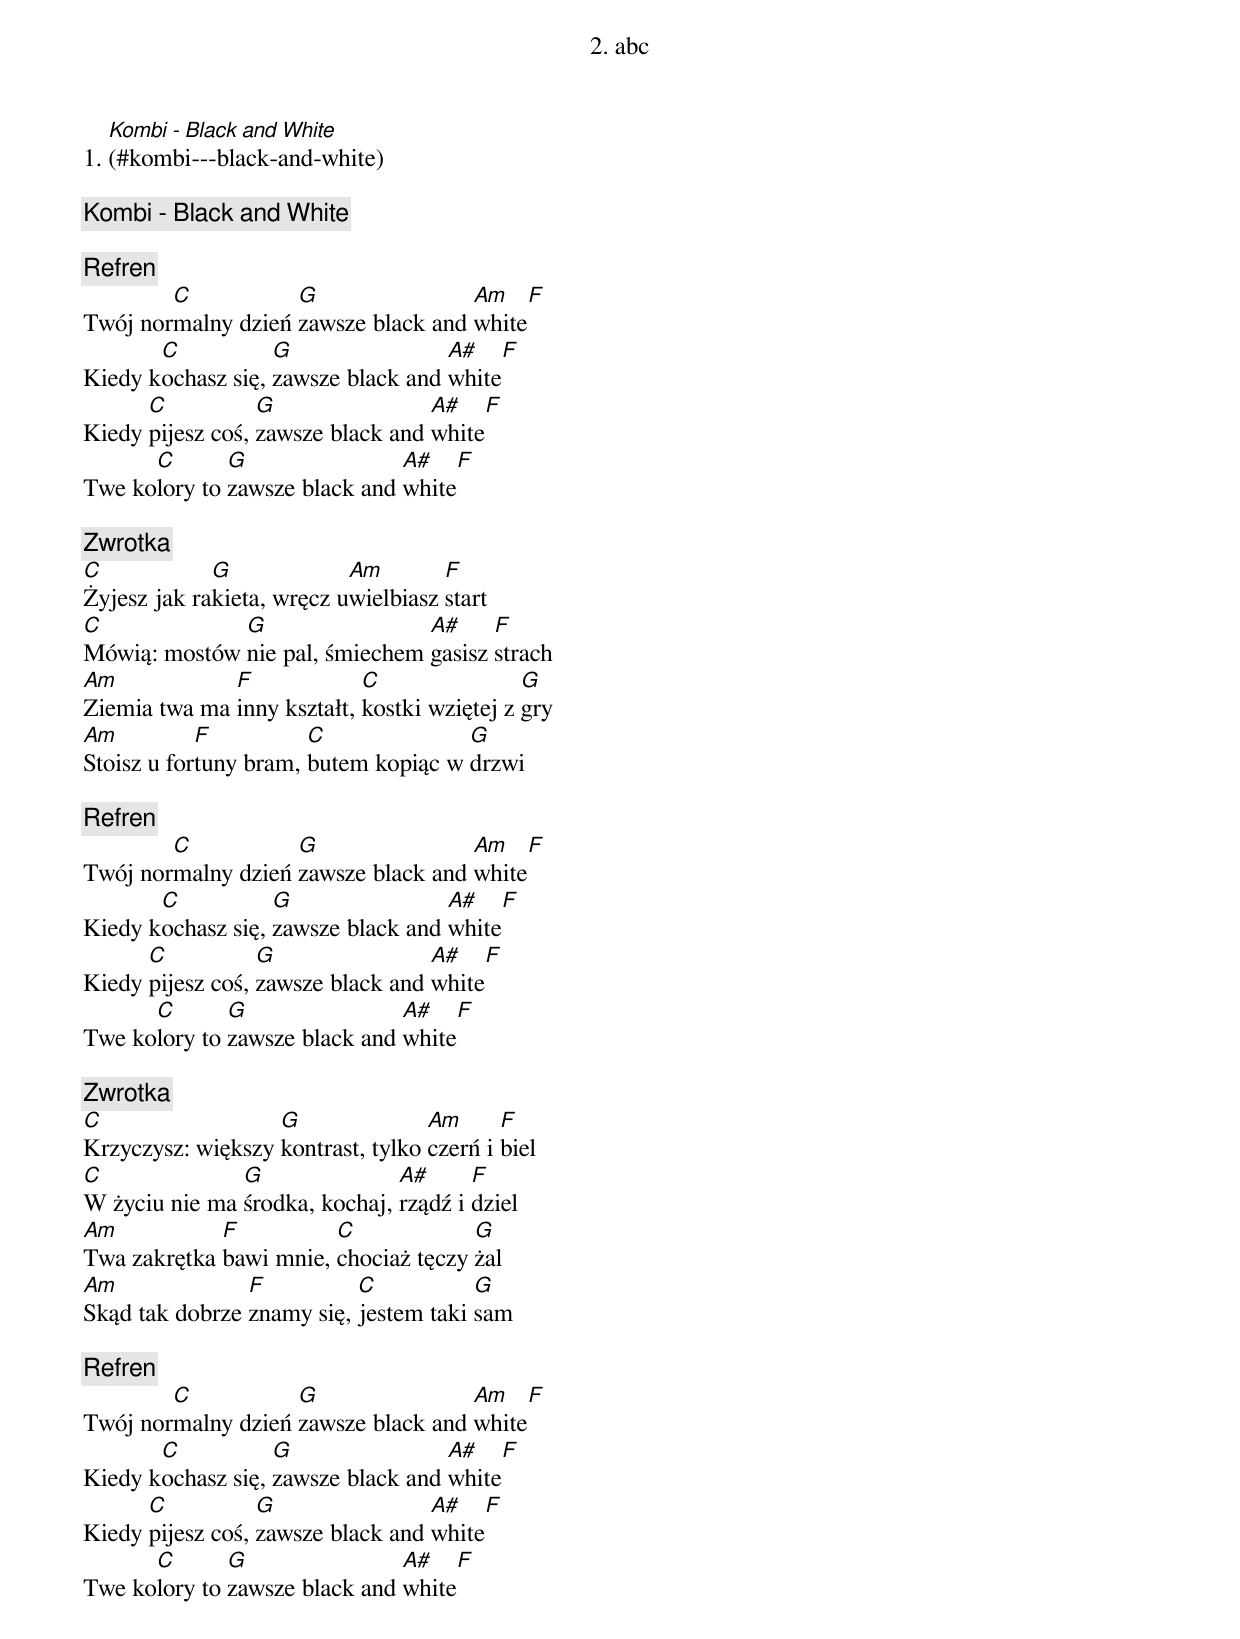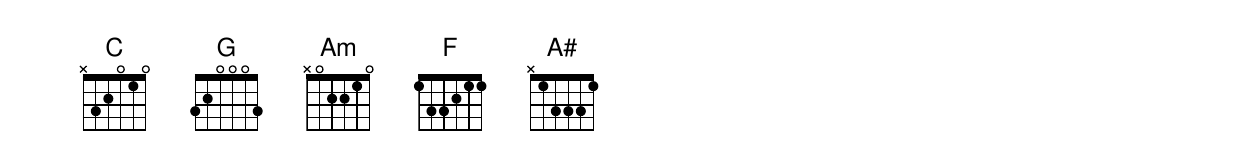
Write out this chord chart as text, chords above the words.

1. [Kombi - Black and White](#kombi---black-and-white)
2. abc

Kombi - Black and White

[Refren]
        C           G                Am    F
Twój normalny dzień zawsze black and white
       C           G                A#    F
Kiedy kochasz się, zawsze black and white
      C           G                A#   F
Kiedy pijesz coś, zawsze black and white
      C       G                A#    F
Twe kolory to zawsze black and white

[Zwrotka]
C            G             Am        F
Żyjesz jak rakieta, wręcz uwielbiasz start
C             G                 A#     F
Mówią: mostów nie pal, śmiechem gasisz strach
Am            F             C                G
Ziemia twa ma inny kształt, kostki wziętej z gry
Am          F          C              G
Stoisz u fortuny bram, butem kopiąc w drzwi

[Refren]
        C           G                Am    F
Twój normalny dzień zawsze black and white
       C           G                A#    F
Kiedy kochasz się, zawsze black and white
      C           G                A#   F
Kiedy pijesz coś, zawsze black and white
      C       G                A#    F
Twe kolory to zawsze black and white

[Zwrotka]
C                  G               Am      F
Krzyczysz: większy kontrast, tylko czerń i biel
C              G               A#      F
W życiu nie ma środka, kochaj, rządź i dziel
Am           F          C             G
Twa zakrętka bawi mnie, chociaż tęczy żal
Am              F          C           G
Skąd tak dobrze znamy się, jestem taki sam

[Refren]
        C           G                Am    F
Twój normalny dzień zawsze black and white
       C           G                A#    F
Kiedy kochasz się, zawsze black and white
      C           G                A#   F
Kiedy pijesz coś, zawsze black and white
      C       G                A#    F
Twe kolory to zawsze black and white
